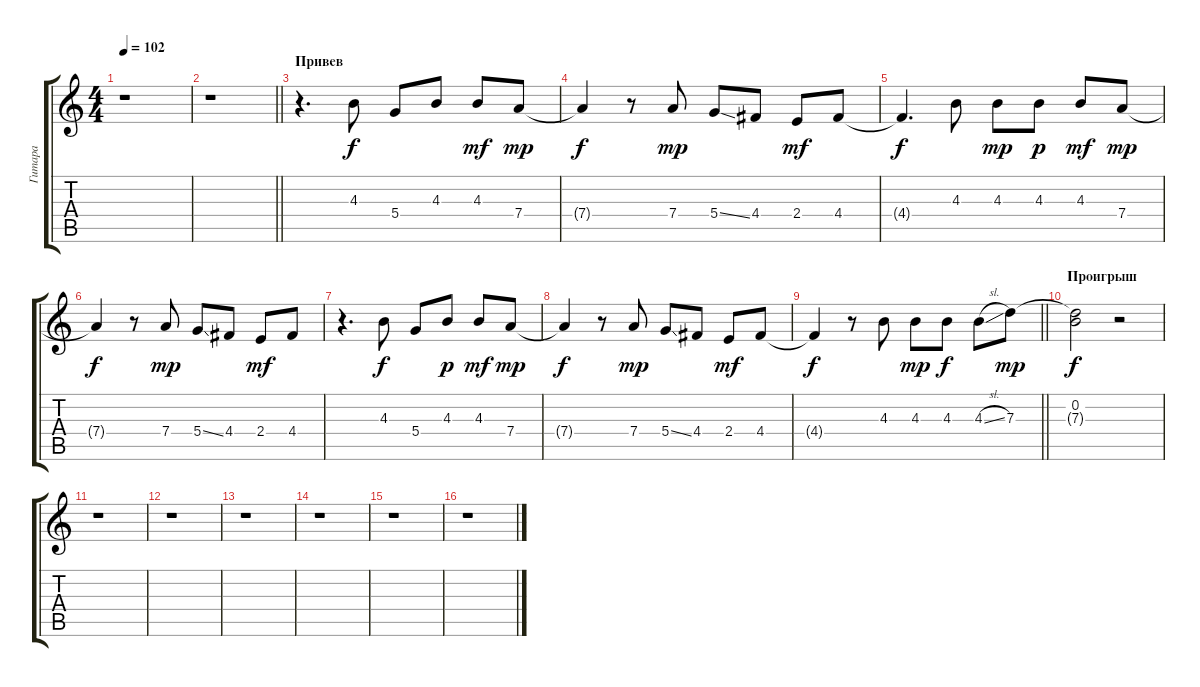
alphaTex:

\track ("Гитара" "Гитара") {instrument electricguitarclean}
\staff {score tabs}
\tuning (E4 B3 G3 D3 A2 E2) {hide}
\ts (4 4)
\tempo 102
\clef g2
\ks c
r.1{dy f} |
\barLineRight lightlight
r.1 |
\section ("" "Привев")
r.4{d} 4.3.8 5.4.8 4.3.8 4.3.8{dy mf} 7.4.8{dy mp} |
7.4{t}.4{dy f} r.8 7.4.8{dy mp} 5.4{ss}.8 4.4.8 2.4.8{dy mf} 4.4.8 |
4.4{t}.4{d dy f} 4.3.8 4.3.8{dy mp} 4.3.8{dy p} 4.3.8{dy mf} 7.4.8{dy mp} |
7.4{t}.4{dy f} r.8 7.4.8{dy mp} 5.4{ss}.8 4.4.8 2.4.8{dy mf} 4.4.8 |
r.4{d} 4.3.8{dy f} 5.4.8 4.3.8{dy p} 4.3.8{dy mf} 7.4.8{dy mp} |
7.4{t}.4{dy f} r.8 7.4.8{dy mp} 5.4{ss}.8 4.4.8 2.4.8{dy mf} 4.4.8 |
\barLineRight lightlight
4.4{t}.4{dy f} r.8 4.3.8 4.3.8{dy mp} 4.3.8{dy f} 4.3{sl}.8 7.3.8{dy mp} |
\section ("" "Проигрыш")
(0.2 7.3{t}).2{dy f} r.2 |
r.1 |
r.1 |
r.1 |
r.1 |
r.1 |
r.1
